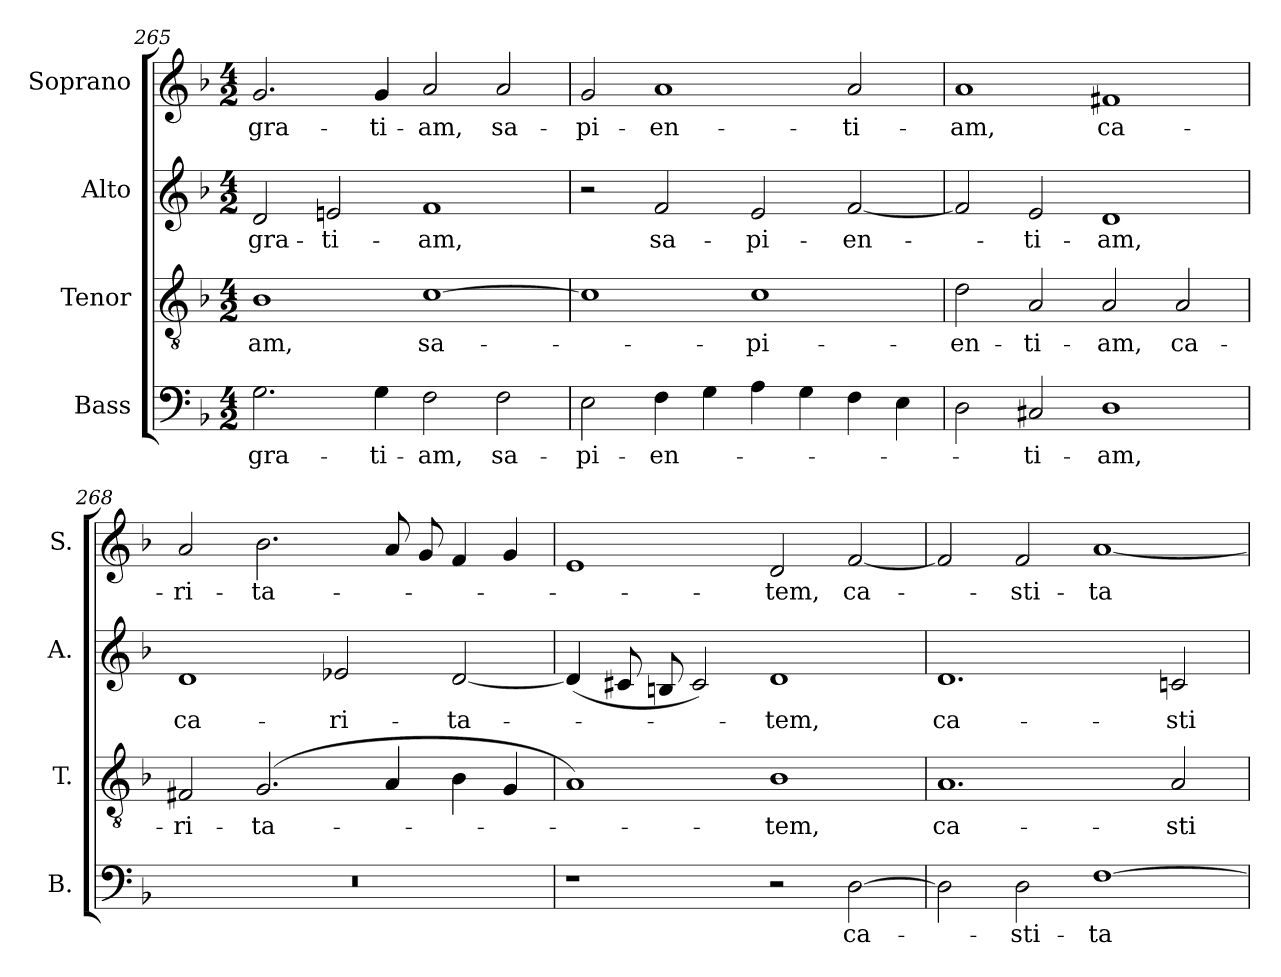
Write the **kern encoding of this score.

**kern	**text	**kern	**text	**kern	**text	**kern	**text
*part4	*part4	*part3	*part3	*part2	*part2	*part1	*part1
*staff4	*staff4	*staff3	*staff3	*staff2	*staff2	*staff1	*staff1
*I"Bass	*	*I"Tenor	*	*I"Alto	*	*I"Soprano	*
*I'B.	*	*I'T.	*	*I'A.	*	*I'S.	*
*clefF4	*	*clefGv2	*	*clefG2	*	*clefG2	*
*	*	*ITrd7c12	*	*	*	*	*
*k[b-]	*	*k[b-]	*	*k[b-]	*	*k[b-]	*
*F:	*	*F:	*	*F:	*	*F:	*
*M4/2	*	*M4/2	*	*M4/2	*	*M4/2	*
=265	=265	=265	=265	=265	=265	=265	=265
!	!LO:LY:b:color=#000000	!	!	!	!	!	!
!	!	!	!LO:LY:b:color=#000000	!	!	!	!
!	!	!	!	!	!LO:LY:b:color=#000000	!	!
!	!	!	!	!	!	!	!LO:LY:b:color=#000000
2.Gi\	gra-	1BB-i	-am,	2di/	gra-	2.gi/	gra-
!	!	!	!	!	!LO:LY:b:color=#000000	!	!
.	.	.	.	2eni/	-ti-	.	.
!	!LO:LY:b:color=#000000	!	!	!	!	!	!
!	!	!	!	!	!	!	!LO:LY:b:color=#000000
4Gi\	-ti-	.	.	.	.	4gi/	-ti-
!	!LO:LY:b:color=#000000	!	!	!	!	!	!
!	!	!	!LO:LY:b:color=#000000	!	!	!	!
!	!	!	!	!	!LO:LY:b:color=#000000	!	!
!	!	!	!	!	!	!	!LO:LY:b:color=#000000
2Fi\	-am,	[1Ci	sa-	1fi	-am,	2ai/	-am,
!	!LO:LY:b:color=#000000	!	!	!	!	!	!
!	!	!	!	!	!	!	!LO:LY:b:color=#000000
2Fi\	sa-	.	.	.	.	2ai/	sa-
=266	=266	=266	=266	=266	=266	=266	=266
!	!LO:LY:b:color=#000000	!	!	!	!	!	!
!	!	!	!	!	!	!	!LO:LY:b:color=#000000
2Ei\	-pi-	1Ci]	.	2r	.	2gi/	-pi-
!	!LO:LY:b:color=#000000	!	!	!	!	!	!
!	!	!	!	!	!LO:LY:b:color=#000000	!	!
!	!	!	!	!	!	!	!LO:LY:b:color=#000000
4Fi\	-en-	.	.	2fi/	sa-	1ai	-en-
4Gi\	.	.	.	.	.	.	.
!	!	!	!LO:LY:b:color=#000000	!	!	!	!
!	!	!	!	!	!LO:LY:b:color=#000000	!	!
4Ai\	.	1Ci	-pi-	2ei/	-pi-	.	.
4Gi\	.	.	.	.	.	.	.
!	!	!	!	!	!LO:LY:b:color=#000000	!	!
!	!	!	!	!	!	!	!LO:LY:b:color=#000000
4Fi\	.	.	.	[2fi/	-en-	2ai/	-ti-
4Ei\	.	.	.	.	.	.	.
!!LO:PB:g=z
=267	=267	=267	=267	=267	=267	=267	=267
!	!	!	!LO:LY:b:color=#000000	!	!	!	!
!	!	!	!	!	!	!	!LO:LY:b:color=#000000
2Di\	.	2Di\	-en-	2fi/]	.	1ai	-am,
!	!LO:LY:b:color=#000000	!	!	!	!	!	!
!	!	!	!LO:LY:b:color=#000000	!	!	!	!
!	!	!	!	!	!LO:LY:b:color=#000000	!	!
2C#Xi/	-ti-	2AAi/	-ti-	2ei/	-ti-	.	.
!	!LO:LY:b:color=#000000	!	!	!	!	!	!
!	!	!	!LO:LY:b:color=#000000	!	!	!	!
!	!	!	!	!	!LO:LY:b:color=#000000	!	!
!	!	!	!	!	!	!	!LO:LY:b:color=#000000
1Di	-am,	2AAi/	-am,	1di	-am,	1f#Xi	ca-
!	!	!	!LO:LY:b:color=#000000	!	!	!	!
.	.	2AAi/	ca-	.	.	.	.
=268	=268	=268	=268	=268	=268	=268	=268
!LO:N:vis=1	!	!	!	!	!	!	!
!	!	!	!LO:LY:b:color=#000000	!	!	!	!
!	!	!	!	!	!LO:LY:b:color=#000000	!	!
!	!	!	!	!	!	!	!LO:LY:b:color=#000000
0r	.	2FF#Xi/	-ri-	1di	ca-	2ai/	-ri-
!	!	!	!LO:LY:b:color=#000000	!	!	!	!
!	!	!	!	!	!	!	!LO:LY:b:color=#000000
.	.	(2.GGi/	-ta-	.	.	2.b-i\	-ta-
!	!	!	!	!	!LO:LY:b:color=#000000	!	!
.	.	.	.	2e-Xi/	-ri-	.	.
.	.	4AAi/	.	.	.	8ai/	.
.	.	.	.	.	.	8gi/	.
!	!	!	!	!	!LO:LY:b:color=#000000	!	!
.	.	4BB-i\	.	[2di/	-ta-	4fi/	.
.	.	4GGi/	.	.	.	4gi/	.
=269	=269	=269	=269	=269	=269	=269	=269
1r	.	1AAi)	.	(4di/]	.	1ei	.
.	.	.	.	8c#Xi/	.	.	.
.	.	.	.	8Bni/	.	.	.
.	.	.	.	2c#i/)	.	.	.
!	!	!	!LO:LY:b:color=#000000	!	!	!	!
!	!	!	!	!	!LO:LY:b:color=#000000	!	!
!	!	!	!	!	!	!	!LO:LY:b:color=#000000
2r	.	1BB-i	-tem,	1di	-tem,	2di/	-tem,
!	!LO:LY:b:color=#000000	!	!	!	!	!	!
!	!	!	!	!	!	!	!LO:LY:b:color=#000000
[2Di\	ca-	.	.	.	.	[2fi/	ca-
=270	=270	=270	=270	=270	=270	=270	=270
!	!	!	!LO:LY:b:color=#000000	!	!	!	!
!	!	!	!	!	!LO:LY:b:color=#000000	!	!
2Di\]	.	1.AAi	ca-	1.di	ca-	2fi/]	.
!	!LO:LY:b:color=#000000	!	!	!	!	!	!
!	!	!	!	!	!	!	!LO:LY:b:color=#000000
2Di\	-sti-	.	.	.	.	2fi/	-sti-
!	!LO:LY:b:color=#000000	!	!	!	!	!	!
!	!	!	!	!	!	!	!LO:LY:b:color=#000000
[1Fi	-ta-	.	.	.	.	[1ai	-ta-
!	!	!	!LO:LY:b:color=#000000	!	!	!	!
!	!	!	!	!	!LO:LY:b:color=#000000	!	!
.	.	2AAi/	-sti-	2cni/	-sti-	.	.
=	=	=	=	=	=	=	=
*-	*-	*-	*-	*-	*-	*-	*-
